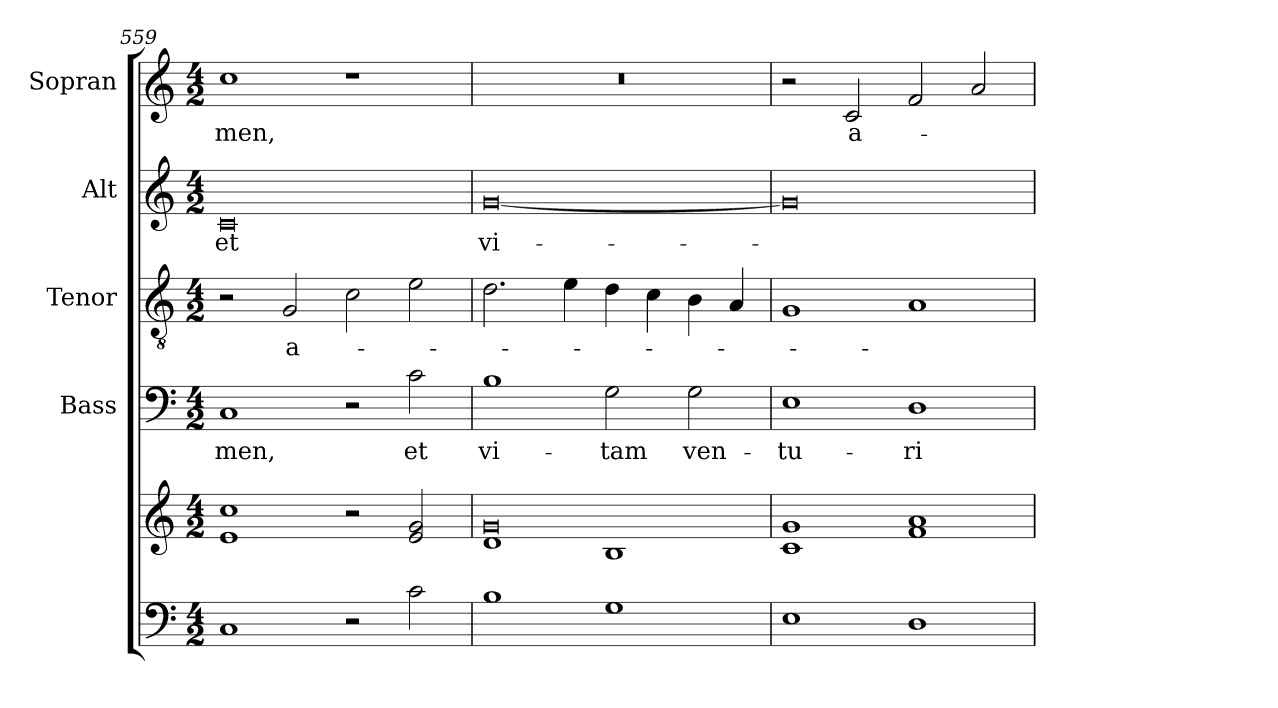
**kern	**kern	**kern	**text	**kern	**text	**kern	**text	**kern	**text
*part5	*part5	*part4	*part4	*part3	*part3	*part2	*part2	*part1	*part1
*staff6	*staff5	*staff4	*staff4	*staff3	*staff3	*staff2	*staff2	*staff1	*staff1
*	*	*I"Bass	*	*I"Tenor	*	*I"Alt	*	*I"Sopran	*
*	*	*I'B.	*	*I'T.	*	*I'A.	*	*I'S.	*
!!LO:LB:g=z
*clefF4	*clefG2	*clefF4	*	*clefGv2	*	*clefG2	*	*clefG2	*
*k[]	*k[]	*k[]	*	*k[]	*	*k[]	*	*k[]	*
*C:	*C:	*C:	*	*C:	*	*C:	*	*C:	*
*M4/2	*M4/2	*M4/2	*	*M4/2	*	*M4/2	*	*M4/2	*
=559	=559	=559	=559	=559	=559	=559	=559	=559	=559
!	!	!	!LO:LY:b	!	!	!	!LO:LY:b	!	!LO:LY:b
1C	1e 1cc	1C	-men,	2r	.	0c	et	1cc	-men,
!	!	!	!	!	!LO:LY:b	!	!	!	!
.	.	.	.	2G/	a-	.	.	.	.
2r	2r	2r	.	2c\	.	.	.	1r	.
!	!	!	!LO:LY:b	!	!	!	!	!	!
2c\	2e/ 2g/	2c\	et	2e\	.	.	.	.	.
=560	=560	=560	=560	=560	=560	=560	=560	=560	=560
*	*^	*	*	*	*	*	*	*	*
!	!	!	!	!LO:LY:b	!	!	!	!LO:LY:b	!	!
1B	0g	1d	1B	vi-	2.d\	.	[0g	vi-	0r	.
.	.	.	.	.	4e\	.	.	.	.	.
!	!	!	!	!LO:LY:b	!	!	!	!	!	!
1G	.	1B	2G\	-tam	4d\	.	.	.	.	.
.	.	.	.	.	4c\	.	.	.	.	.
!	!	!	!	!LO:LY:b	!	!	!	!	!	!
.	.	.	2G\	ven-	4B\	.	.	.	.	.
.	.	.	.	.	4A/	.	.	.	.	.
=561	=561	=561	=561	=561	=561	=561	=561	=561	=561	=561
!	!	!	!	!LO:LY:b	!	!	!	!	!	!
1E	1g	1c	1E	-tu-	1G	.	0g]	.	2r	.
!	!	!	!	!	!	!	!	!	!	!LO:LY:b
.	.	.	.	.	.	.	.	.	2c/	a-
!	!	!	!	!LO:LY:b	!	!	!	!	!	!
1D	1a	1f	1D	-ri	1A	.	.	.	2f/	.
.	.	.	.	.	.	.	.	.	2a/	.
*	*v	*v	*	*	*	*	*	*	*	*
=	=	=	=	=	=	=	=	=	=
*-	*-	*-	*-	*-	*-	*-	*-	*-	*-
